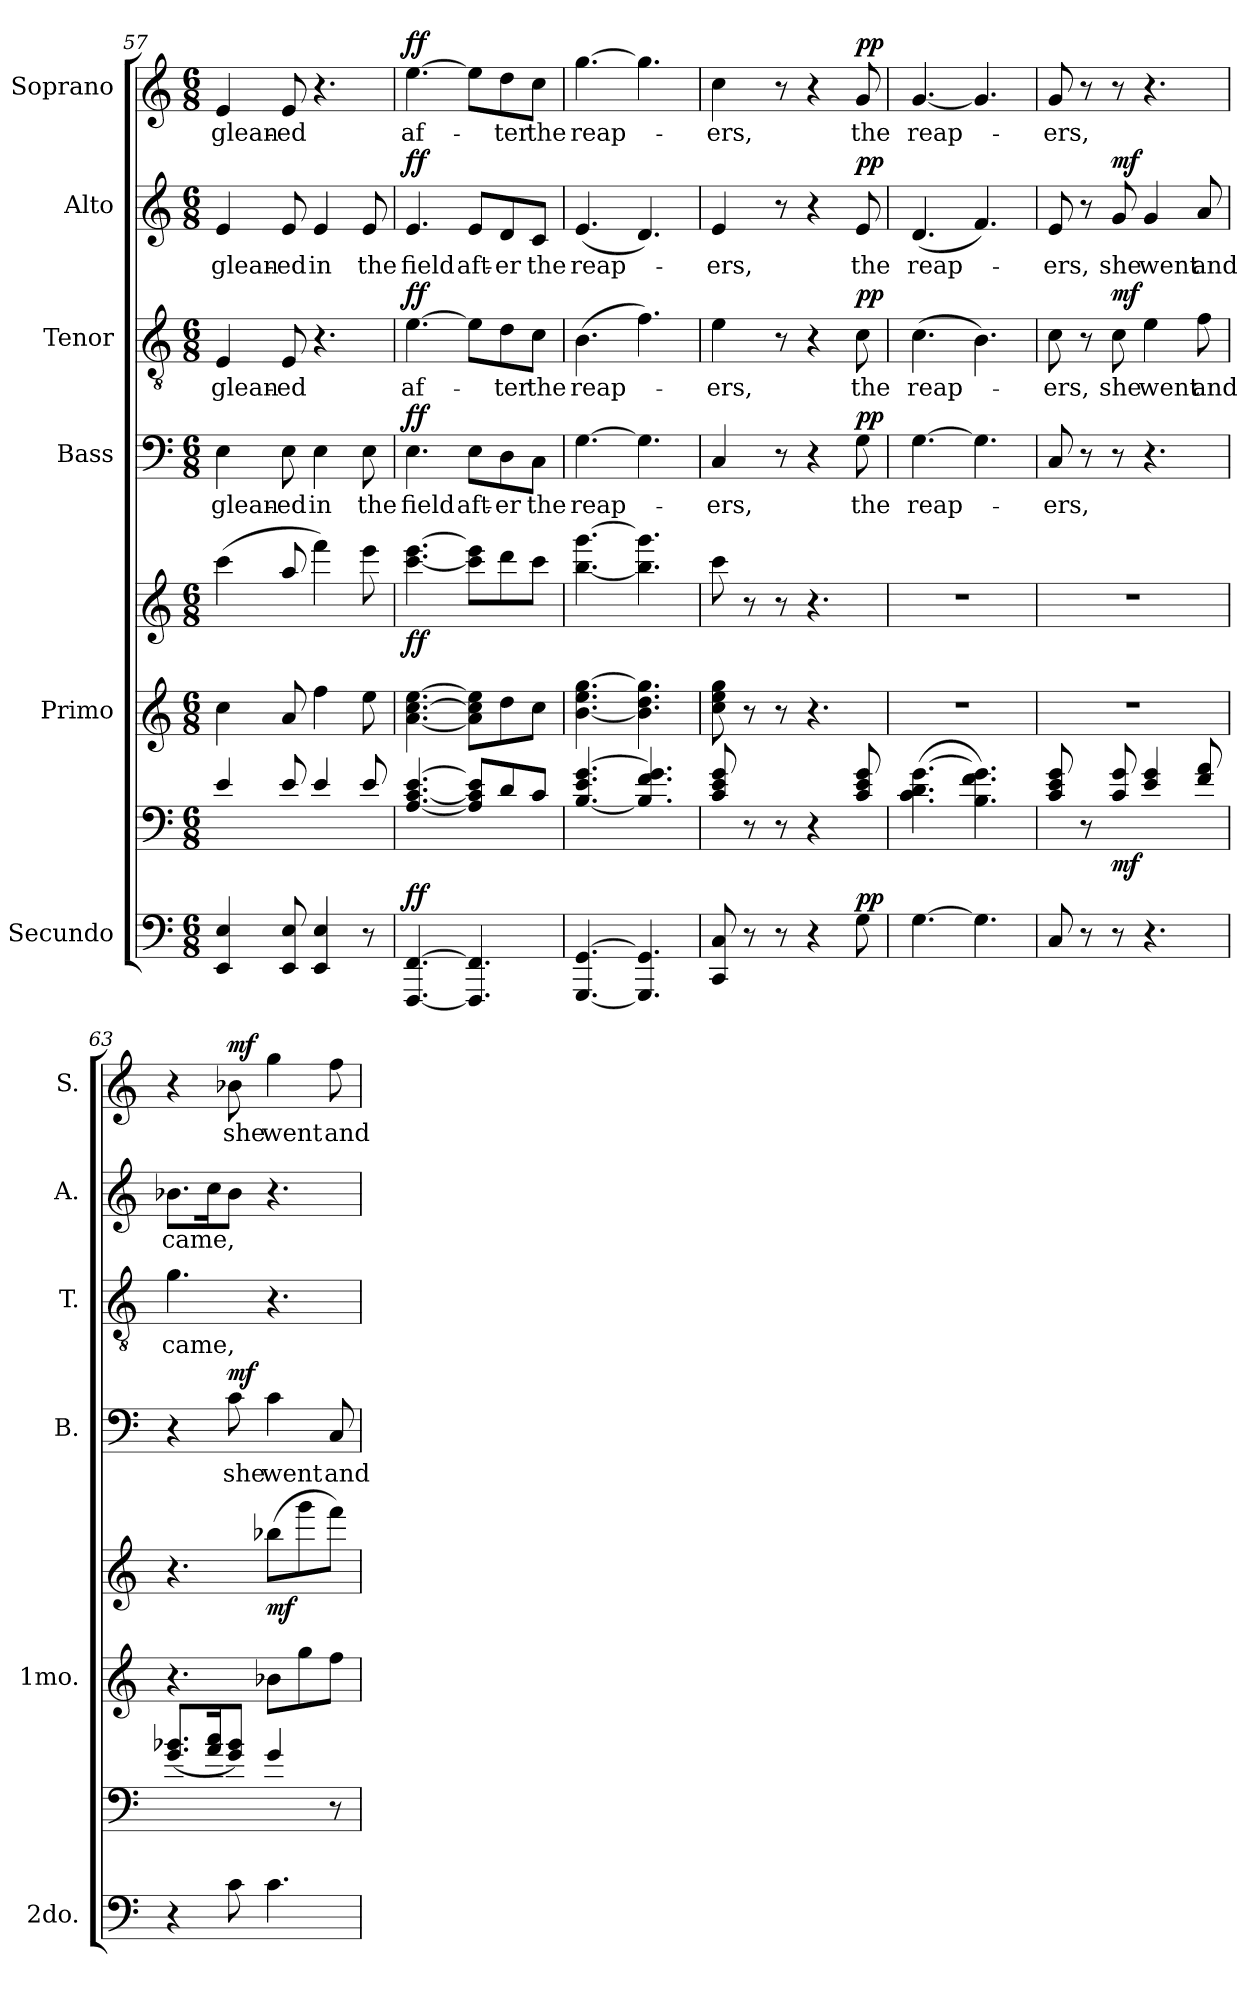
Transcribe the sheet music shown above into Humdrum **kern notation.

**kern	**kern	**dynam	**kern	**kern	**dynam	**kern	**text	**dynam	**kern	**text	**dynam	**kern	**text	**dynam	**kern	**text	**dynam
*part6	*part6	*part6	*part5	*part5	*part5	*part4	*part4	*part4	*part3	*part3	*part3	*part2	*part2	*part2	*part1	*part1	*part1
*staff8	*staff7	*staff7/8	*staff6	*staff5	*staff5/6	*staff4	*staff4	*staff4	*staff3	*staff3	*staff3	*staff2	*staff2	*staff2	*staff1	*staff1	*staff1
*I"Secundo	*	*	*I"Primo	*	*	*I"Bass	*	*	*I"Tenor	*	*	*I"Alto	*	*	*I"Soprano	*	*
*I'2do.	*	*	*I'1mo.	*	*	*I'B.	*	*	*I'T.	*	*	*I'A.	*	*	*I'S.	*	*
*clefF4	*clefF4	*	*clefG2	*clefG2	*	*clefF4	*	*	*clefGv2	*	*	*clefG2	*	*	*clefG2	*	*
*k[]	*k[]	*	*k[]	*k[]	*	*k[]	*	*	*k[]	*	*	*k[]	*	*	*k[]	*	*
*M6/8	*M6/8	*	*M6/8	*M6/8	*	*M6/8	*	*	*M6/8	*	*	*M6/8	*	*	*M6/8	*	*
=57	=57	=57	=57	=57	=57	=57	=57	=57	=57	=57	=57	=57	=57	=57	=57	=57	=57
!	!	!	!	!	!	!	!LO:LY:b	!	!	!LO:LY:b	!	!	!LO:LY:b	!	!	!LO:LY:b	!
4EE/ 4E/	4e/	.	4cc\	(>4ccc\	.	4E\	glean-	.	4E/	glean-	.	4e/	glean-	.	4e/	glean-	.
!	!	!	!	!	!	!	!LO:LY:b	!	!	!LO:LY:b	!	!	!LO:LY:b	!	!	!LO:LY:b	!
8EE/ 8E/	8e/	.	8a/	8aa/	.	8E\	-ed	.	8E/	-ed	.	8e/	-ed	.	8e/	-ed	.
!	!	!	!	!	!	!	!LO:LY:b	!	!	!	!	!	!LO:LY:b	!	!	!	!
4EE/ 4E/	4e/	.	4ff\	4fff\)	.	4E\	in	.	4.r	.	.	4e/	in	.	4.r	.	.
!	!	!	!	!	!	!	!LO:LY:b	!	!	!	!	!	!LO:LY:b	!	!	!	!
8r	8e/	.	8ee\	8eee\	.	8E\	the	.	.	.	.	8e/	the	.	.	.	.
=58	=58	=58	=58	=58	=58	=58	=58	=58	=58	=58	=58	=58	=58	=58	=58	=58	=58
!	!	!LO:DY:a=2	!	!	!LO:DY:b	!	!LO:LY:b	!LO:DY:a	!	!LO:LY:b	!LO:DY:a	!	!LO:LY:b	!LO:DY:a	!	!LO:LY:b	!LO:DY:a
[4.FFF/ [4.FF/	[4.A/ [4.c/ [4.e/	ff	[4.a\ [4.cc\ [4.ee\	[4.ccc\ [4.eee\	ff	4.E\	field	ff	[4.e\	af-	ff	4.e/	field	ff	[4.ee\	af-	ff
!	!	!	!	!	!	!	!LO:LY:b	!	!	!	!	!	!LO:LY:b	!	!	!	!
4.FFF/] 4.FF/]	8A/] 8c/] 8e/]L	.	8a\] 8cc\] 8ee\]L	8ccc\] 8eee\]L	.	8E\L	aft-	.	8e\L]	.	.	8e/L	aft-	.	8ee\L]	.	.
!	!	!	!	!	!	!	!LO:LY:b	!	!	!LO:LY:b	!	!	!LO:LY:b	!	!	!LO:LY:b	!
.	8d/	.	8dd\	8ddd\	.	8D\	-er	.	8d\	-ter	.	8d/	-er	.	8dd\	-ter	.
!	!	!	!	!	!	!	!LO:LY:b	!	!	!LO:LY:b	!	!	!LO:LY:b	!	!	!LO:LY:b	!
.	8c/J	.	8cc\J	8ccc\J	.	8C\J	the	.	8c\J	the	.	8c/J	the	.	8cc\J	the	.
!!LO:PB:g=z
=59	=59	=59	=59	=59	=59	=59	=59	=59	=59	=59	=59	=59	=59	=59	=59	=59	=59
!	!	!	!	!	!	!	!LO:LY:b	!	!	!LO:LY:b	!	!	!LO:LY:b	!	!	!LO:LY:b	!
[4.GGG/ [4.GG/	[4.B/ 4.e/ [4.g/	.	[4.b\ 4.ee\ [4.gg\	[4.bb\ [4.ggg\	.	[4.G\	reap-	.	(>4.B\	reap-	.	(<4.e/	reap-	.	[4.gg\	reap-	.
4.GGG/] 4.GG/]	4.B/] 4.f/ 4.g/]	.	4.b\] 4.dd\ 4.gg\]	4.bb\] 4.ggg\]	.	4.G\]	.	.	4.f\)	.	.	4.d/)	.	.	4.gg\]	.	.
=60	=60	=60	=60	=60	=60	=60	=60	=60	=60	=60	=60	=60	=60	=60	=60	=60	=60
!	!	!	!	!	!	!	!LO:LY:b	!	!	!LO:LY:b	!	!	!LO:LY:b	!	!	!LO:LY:b	!
8CC/ 8C/	8c/ 8e/ 8g/	.	8cc\ 8ee\ 8gg\	8ccc\	.	4C/	-ers,	.	4e\	-ers,	.	4e/	-ers,	.	4cc\	-ers,	.
8r	8r	.	8r	8r	.	.	.	.	.	.	.	.	.	.	.	.	.
8r	8r	.	8r	8r	.	8r	.	.	8r	.	.	8r	.	.	8r	.	.
4r	4r	.	4.r	4.r	.	4r	.	.	4r	.	.	4r	.	.	4r	.	.
!	!	!LO:DY:a=2	!	!	!	!	!LO:LY:b	!LO:DY:a	!	!LO:LY:b	!LO:DY:a	!	!LO:LY:b	!LO:DY:a	!	!LO:LY:b	!LO:DY:a
8G\	8c/ 8e/ 8g/	pp	.	.	.	8G\	the	pp	8c\	the	pp	8e/	the	pp	8g/	the	pp
=61	=61	=61	=61	=61	=61	=61	=61	=61	=61	=61	=61	=61	=61	=61	=61	=61	=61
!	!	!	!	!	!	!	!LO:LY:b	!	!	!LO:LY:b	!	!	!LO:LY:b	!	!	!LO:LY:b	!
[4.G\	(<4.c\ 4.d\ [4.g\	.	2.r	2.r	.	[4.G\	reap-	.	(>4.c\	reap-	.	(<4.d/	reap-	.	[4.g/	reap-	.
4.G\]	4.B\ 4.f\ 4.g\])	.	.	.	.	4.G\]	.	.	4.B\)	.	.	4.f/)	.	.	4.g/]	.	.
=62	=62	=62	=62	=62	=62	=62	=62	=62	=62	=62	=62	=62	=62	=62	=62	=62	=62
!	!	!	!	!	!	!	!LO:LY:b	!	!	!LO:LY:b	!	!	!LO:LY:b	!	!	!LO:LY:b	!
8C/	8c/ 8e/ 8g/	.	2.r	2.r	.	8C/	-ers,	.	8c\	-ers,	.	8e/	-ers,	.	8g/	-ers,	.
8r	8r	.	.	.	.	8r	.	.	8r	.	.	8r	.	.	8r	.	.
!	!	!LO:DY:b	!	!	!	!	!	!	!	!LO:LY:b	!LO:DY:a	!	!LO:LY:b	!LO:DY:a	!	!	!
8r	8c/ 8g/	mf	.	.	.	8r	.	.	8c\	she	mf	8g/	she	mf	8r	.	.
!	!	!	!	!	!	!	!	!	!	!LO:LY:b	!	!	!LO:LY:b	!	!	!	!
4.r	4e/ 4g/	.	.	.	.	4.r	.	.	4e\	went	.	4g/	went	.	4.r	.	.
!	!	!	!	!	!	!	!	!	!	!LO:LY:b	!	!	!LO:LY:b	!	!	!	!
.	8f/ 8a/	.	.	.	.	.	.	.	8f\	and	.	8a/	and	.	.	.	.
=63	=63	=63	=63	=63	=63	=63	=63	=63	=63	=63	=63	=63	=63	=63	=63	=63	=63
!	!	!	!	!	!	!	!	!	!	!LO:LY:b	!	!	!LO:LY:b	!	!	!	!
4r	(<8.g/ 8.b-X/L	.	4.r	4.r	.	4r	.	.	4.g\	came,	.	8.b-X\L	came,	.	4r	.	.
.	16a/ 16cc/K	.	.	.	.	.	.	.	.	.	.	16cc\K	.	.	.	.	.
!	!	!	!	!	!	!	!LO:LY:b	!LO:DY:a	!	!	!	!	!	!	!	!LO:LY:b	!LO:DY:a
8c\	8g/ 8b-/J)	.	.	.	.	8c\	she	mf	.	.	.	8b-\J	.	.	8b-X\	she	mf
!	!	!	!	!	!LO:DY:b	!	!LO:LY:b	!	!	!	!	!	!	!	!	!LO:LY:b	!
4.c\	4g/	.	8b-X\L	(>8bb-X\L	mf	4c\	went	.	4.r	.	.	4.r	.	.	4gg\	went	.
.	.	.	8gg\	8ggg\	.	.	.	.	.	.	.	.	.	.	.	.	.
!	!	!	!	!	!	!	!LO:LY:b	!	!	!	!	!	!	!	!	!LO:LY:b	!
.	8r	.	8ff\J	8fff\J)	.	8C/	and	.	.	.	.	.	.	.	8ff\	and	.
=	=	=	=	=	=	=	=	=	=	=	=	=	=	=	=	=	=
*-	*-	*-	*-	*-	*-	*-	*-	*-	*-	*-	*-	*-	*-	*-	*-	*-	*-
